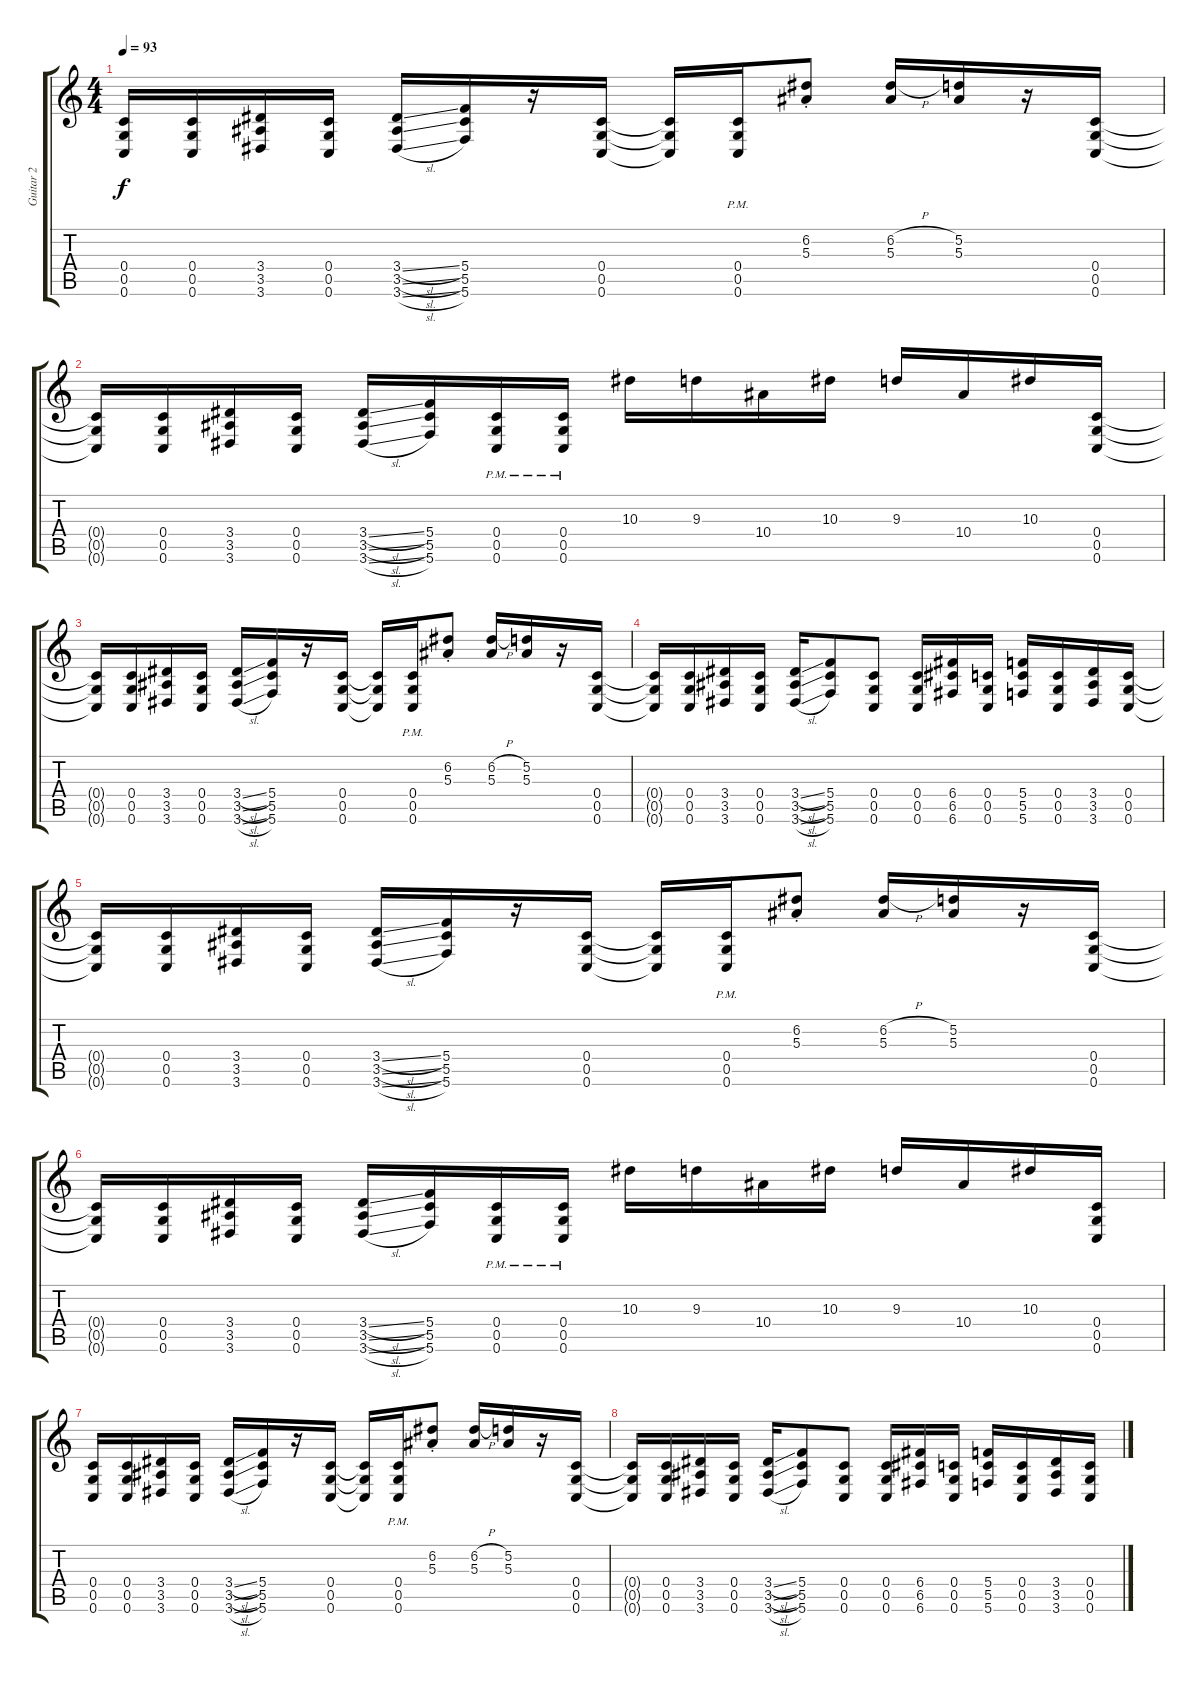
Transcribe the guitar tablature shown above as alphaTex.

\track ("Guitar 2" "Guitar 2") {instrument distortionguitar}
\staff {score tabs}
\tuning (D4 A3 F3 C3 G2 C2) {hide}
\ts (4 4)
\tempo 93
\clef g2
\ks c
(0.4{t} 0.5{t} 0.6{t}).16{dy f} (0.4 0.5 0.6).16 (3.4 3.5 3.6).16 (0.4 0.5 0.6).16 (3.4{sl} 3.5{sl} 3.6{sl}).16 (5.4 5.5 5.6).16 r.16 (0.4 0.5 0.6).16 (0.4{t} 0.5{t} 0.6{t}).16 (0.4{pm} 0.5{pm} 0.6{pm}).16 (6.2{st} 5.3{st}).8 (6.2{h} 5.3).16 (5.2 5.3).16 r.16 (0.4 0.5 0.6).16 |
(0.4{t} 0.5{t} 0.6{t}).16 (0.4 0.5 0.6).16 (3.4 3.5 3.6).16 (0.4 0.5 0.6).16 (3.4{sl} 3.5{sl} 3.6{sl}).16 (5.4 5.5 5.6).16 (0.4{pm} 0.5{pm} 0.6{pm}).16 (0.4{pm} 0.5{pm} 0.6{pm}).16 10.3.16{balance 8} 9.3.16 10.4.16 10.3.16 9.3.16 10.4.16 10.3.16 (0.4 0.5 0.6).16 |
(0.4{t} 0.5{t} 0.6{t}).16 (0.4 0.5 0.6).16 (3.4 3.5 3.6).16 (0.4 0.5 0.6).16 (3.4{sl} 3.5{sl} 3.6{sl}).16 (5.4 5.5 5.6).16 r.16 (0.4 0.5 0.6).16 (0.4{t} 0.5{t} 0.6{t}).16 (0.4{pm} 0.5{pm} 0.6{pm}).16 (6.2{st} 5.3{st}).8 (6.2{h} 5.3).16 (5.2 5.3).16 r.16 (0.4 0.5 0.6).16 |
(0.4{t} 0.5{t} 0.6{t}).16 (0.4 0.5 0.6).16 (3.4 3.5 3.6).16 (0.4 0.5 0.6).16 (3.4{sl} 3.5{sl} 3.6{sl}).16 (5.4 5.5 5.6).8 (0.4 0.5 0.6).8 (0.4 0.5 0.6).16 (6.4 6.5 6.6).16 (0.4 0.5 0.6).16 (5.4 5.5 5.6).16 (0.4 0.5 0.6).16 (3.4 3.5 3.6).16 (0.4 0.5 0.6).16 |
(0.4{t} 0.5{t} 0.6{t}).16 (0.4 0.5 0.6).16 (3.4 3.5 3.6).16 (0.4 0.5 0.6).16 (3.4{sl} 3.5{sl} 3.6{sl}).16 (5.4 5.5 5.6).16 r.16 (0.4 0.5 0.6).16 (0.4{t} 0.5{t} 0.6{t}).16 (0.4{pm} 0.5{pm} 0.6{pm}).16 (6.2{st} 5.3{st}).8 (6.2{h} 5.3).16 (5.2 5.3).16 r.16 (0.4 0.5 0.6).16 |
(0.4{t} 0.5{t} 0.6{t}).16 (0.4 0.5 0.6).16 (3.4 3.5 3.6).16 (0.4 0.5 0.6).16 (3.4{sl} 3.5{sl} 3.6{sl}).16 (5.4 5.5 5.6).16 (0.4{pm} 0.5{pm} 0.6{pm}).16 (0.4{pm} 0.5{pm} 0.6{pm}).16 10.3.16 9.3.16 10.4.16 10.3.16 9.3.16 10.4.16 10.3.16 (0.4 0.5 0.6).16 |
(0.4 0.5 0.6).16 (0.4 0.5 0.6).16 (3.4 3.5 3.6).16 (0.4 0.5 0.6).16 (3.4{sl} 3.5{sl} 3.6{sl}).16 (5.4 5.5 5.6).16 r.16 (0.4 0.5 0.6).16 (0.4{t} 0.5{t} 0.6{t}).16 (0.4{pm} 0.5{pm} 0.6{pm}).16 (6.2{st} 5.3{st}).8 (6.2{h} 5.3).16 (5.2 5.3).16 r.16 (0.4 0.5 0.6).16 |
(0.4{t} 0.5{t} 0.6{t}).16 (0.4 0.5 0.6).16 (3.4 3.5 3.6).16 (0.4 0.5 0.6).16 (3.4{sl} 3.5{sl} 3.6{sl}).16 (5.4 5.5 5.6).8 (0.4 0.5 0.6).8 (0.4 0.5 0.6).16 (6.4 6.5 6.6).16 (0.4 0.5 0.6).16 (5.4 5.5 5.6).16 (0.4 0.5 0.6).16 (3.4 3.5 3.6).16 (0.4 0.5 0.6).16
